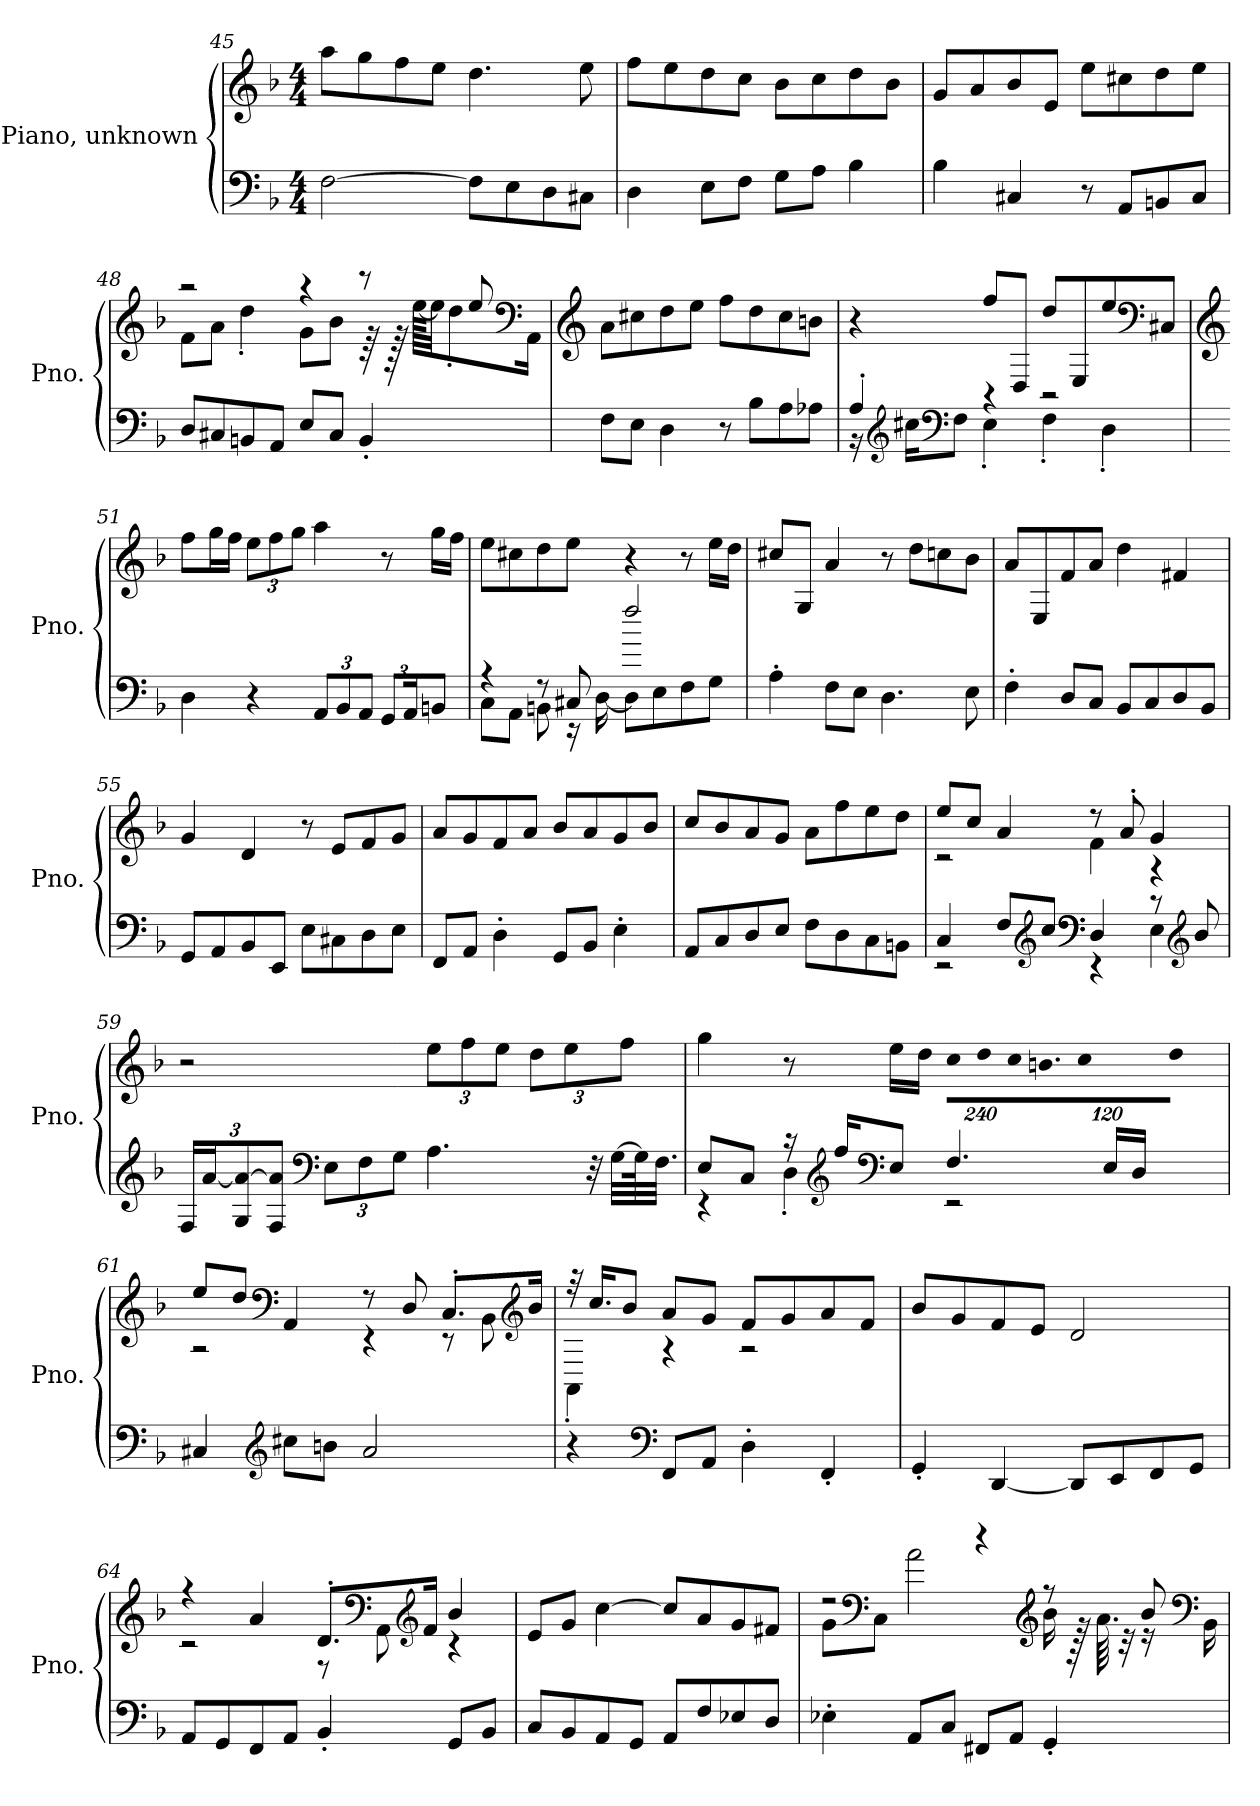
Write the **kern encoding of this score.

**kern	**kern
*part1	*part1
*staff2	*staff1
*I"Piano, unknown	*
*I'Pno.	*
*clefF4	*clefG2
*k[b-]	*k[b-]
*M4/4	*M4/4
=45	=45
[2F\	8aa\L
.	8gg\
.	8ff\
.	8ee\J
8F\L]	4.dd\
8E\	.
8D\	.
8C#X\J	8ee\
=46	=46
4D\	8ff\L
.	8ee\
8E\L	8dd\
8F\J	8cc\J
8G\L	8b-\L
8A\J	8cc\
4B-\	8dd\
.	8b-\J
=47	=47
4B-\	8g/L
.	8a/
4C#X/	8b-/
.	8e/J
8r	8ee\L
8AA/L	8cc#X\
8BBn/	8dd\
8C#/J	8ee\J
!!LO:LB:g=z
=48	=48
*	*^
8D/L	2r	8f\L
8C#X/	.	8a\J
8BBn/	.	4dd'\
8AA/J	.	.
8E/L	4r	8g\L
8C#/J	.	8b-\J
4BB'/	8r	64r
.	.	128r
.	.	[128ee\KKLLL
.	.	32ee\JJ]
.	.	8dd'\
.	8ee/	.
*	*clefF4	*
.	.	16AA\Jk
*	*v	*v
=49	=49
*	*clefG2
8F\L	8a\L
8E\J	8cc#X\
4D\	8dd\
.	8ee\J
8r	8ff\L
8B-\L	8dd\
8A\	8cc#\
8A-X\J	8bn\J
=50	=50
*^	*
4A'/	16r	4r
*clefG2	*	*
.	16cc#X\KL	.
*clefF4	*	*
.	8F\J	.
4r	4E'\	8ff/L
.	.	8D/J
2r	4F'\	8dd/L
.	.	8E/
.	4D'\	8ee/
*	*	*clefF4
.	.	8C#X/J
*v	*v	*
!!LO:LB:g=z
=51	=51
*	*clefG2
4D\	8ff\L
.	16gg\L
.	16ff\JJ
*	*Xbrackettup
4r	12ee\L
.	12ff\
.	12gg\J
*Xbrackettup	*
12AA/L	4aa\
12BB-/	.
12AA/J	.
12GG/L	8r
24AA/K	.
8BBn/J	16gg\LL
.	16ff\JJ
=52	=52
*^	*
4r	8C\L	8ee\L
.	8AA\J	8cc#X\
8r	8BBn\	8dd\
8C#X/	16r	8ee\J
.	[16D\	.
2ff/	8D\L]	4r
.	8E\	.
.	8F\	8r
.	8G\J	16ee\LL
.	.	16dd\JJ
*v	*v	*
=53	=53
4A'\	8cc#X/L
.	8G/J
8F\L	4a/
8E\J	.
4.D\	8r
.	8dd\L
.	8ccn\
8E\	8b-\J
=54	=54
4F'\	8a/L
.	8E/
8D/L	8f/
8C/J	8a/J
8BB-/L	4dd\
8C/	.
8D/	4f#X/
8BB-/J	.
!!LO:LB:g=z
=55	=55
8GG/L	4g/
8AA/	.
8BB-/	4d/
8EE/J	.
8E\L	8r
8C#X\	8e/L
8D\	8f/
8E\J	8g/J
=56	=56
8FF/L	8a/L
8AA/J	8g/
4D'\	8f/
.	8a/J
8GG/L	8b-/L
8BB-/J	8a/
4E'\	8g/
.	8b-/J
=57	=57
8AA/L	8cc/L
8C/	8b-/
8D/	8a/
8E/J	8g/J
8F\L	8a\L
8D\	8ff\
8C\	8ee\
8BBn\J	8dd\J
=58	=58
*^	*^
4C/	2r	8ee/L	2r
.	.	8cc/J	.
8F/L	.	4a/	.
*clefG2	*	*	*
8cc/J	.	.	.
*clefF4	*	*	*
4D/	4r	8r	4f\
.	.	8a'/	.
8r	4E\	4g/	4r
*clefG2	*	*	*
8b-/	.	.	.
*v	*v	*	*
*	*v	*v
!!LO:LB:g=z
=59	=59
24F/LL	2r
[24a/J	.
12G/ 12a/_	.
12F/ 12a/]J	.
*clefF4	*
12E\L	.
12F\	.
12G\J	.
4.A\	12ee\L
.	12ff\
.	12ee\J
.	12dd\L
.	12ee\
32r	.
[32G\LLL	.
.	12ff\J
64G\K]	.
32.F\JJJ	.
=60	=60
*^	*
8E/L	4r	4gg\
8C/J	.	.
16r	4D'\	8r
*clefG2	*	*
16ff/KL	.	.
*clefF4	*	*
8E/J	.	16ee\LL
.	.	16dd\JJ
!	!	!LO:N:vis=16
4.F/	2r	1920%137cc\LL
!	!	!LO:N:vis=16
.	.	1920%137dd\
!	!	!LO:N:vis=16
.	.	1920%137cc\
!	!	!LO:N:vis=16.
.	.	960%103bn\
!	!	!LO:N:vis=32
.	.	640%23cc\JK
!	!	!LO:N:vis=8
.	.	960%137dd\J
16E/LL	.	.
16D/JJ	.	.
*v	*v	*
!!LO:LB:g=z
=61	=61
*	*^
4C#X/	8ee/L	2r
.	8dd/J	.
*clefG2	*clefF4	*
8cc#X\L	4AA/	.
8bn\J	.	.
2a/	8r	4r
.	8D/	.
.	8.C'/L	8r
.	.	8BB-\
*	*clefG2	*
.	16b-/Jk	.
=62	=62	=62
4r	32r	4AA'\
.	16.cc/KL	.
.	8b-/J	.
*clefF4	*	*
8FF/L	8a/L	4r
8AA/J	8g/J	.
4D'\	8f/L	2r
.	8g/	.
4FF'/	8a/	.
.	8f/J	.
*	*v	*v
=63	=63
4GG'/	8b-/L
.	8g/
[4DD/	8f/
.	8e/J
8DD/L]	2d/
8EE/	.
8FF/	.
8GG/J	.
!!LO:PB:g=z
=64	=64
*	*^
8AA/L	4r	2r
8GG/	.	.
8FF/	4a/	.
8AA/J	.	.
4BB-'/	8.d'/L	8r
*	*clefF4	*
.	.	8AA\
*	*clefG2	*
.	16f/Jk	.
8GG/L	4b-/	4r
8BB-/J	.	.
*	*v	*v
=65	=65
8C/L	8e/L
8BB-/	8g/J
8AA/	[4cc\
8GG/J	.
8AA/L	8cc/L]
8F/	8a/
8E-X/	8g/
8D/J	8f#X/J
=66	=66
*	*^
4E-X'\	2r	8g\L
*	*clefF4	*
.	.	8C\J
8AA/L	.	2a\
8C/J	.	.
8FF#X/L	4r	.
8AA/J	.	.
*	*clefG2	*
4GG'/	8r	16b-\
.	.	128r
.	.	64.a\
.	.	32r
.	8b-/	16r
*	*clefF4	*
.	.	16BB-\
*	*v	*v
=	=
*-	*-
